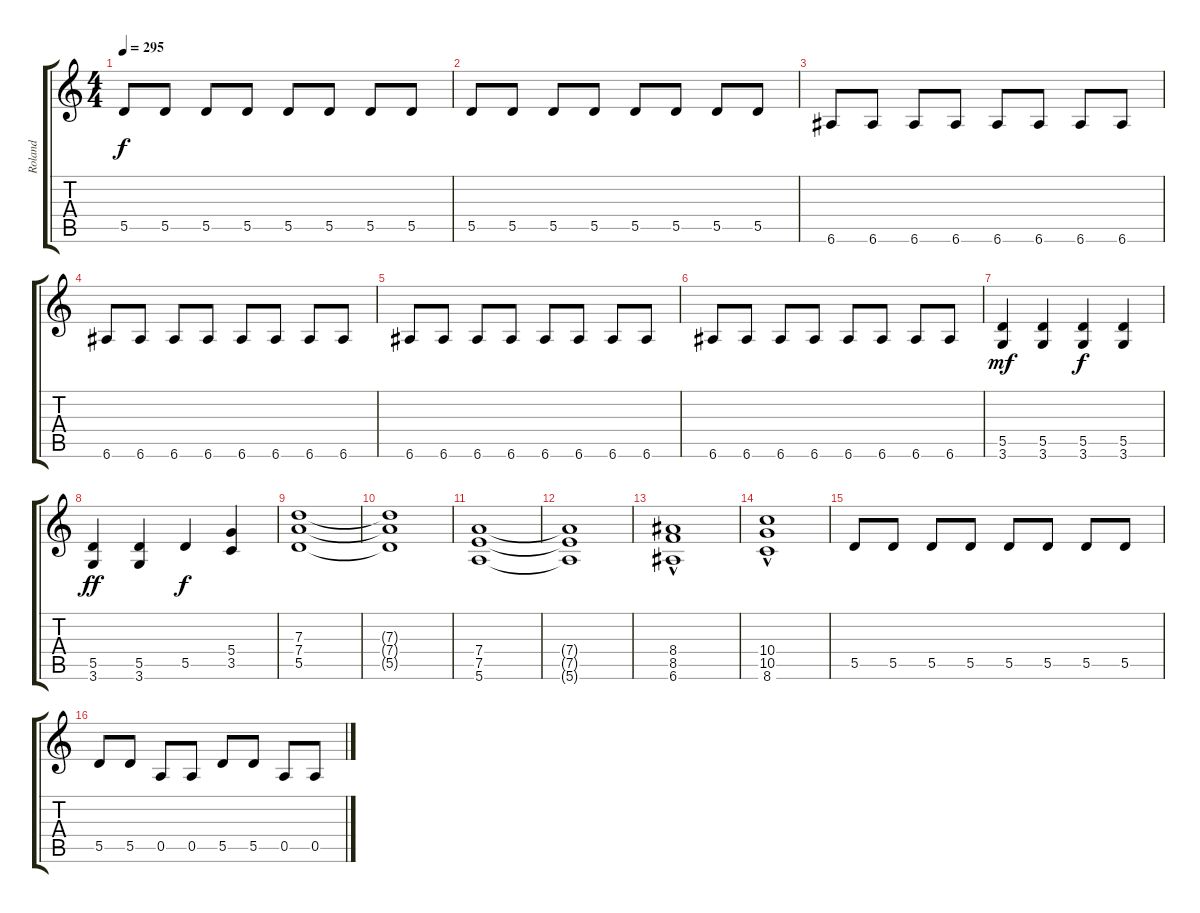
\track ("Roland" "Roland") {instrument overdrivenguitar}
\staff {score tabs}
\tuning (E4 B3 G3 D3 A2 E2) {hide}
\ts (4 4)
\tempo 295
\clef g2
\ks c
5.5.8{dy f} 5.5.8 5.5.8 5.5.8 5.5.8 5.5.8 5.5.8 5.5.8 |
5.5.8 5.5.8 5.5.8 5.5.8 5.5.8 5.5.8 5.5.8 5.5.8 |
6.6.8 6.6.8 6.6.8 6.6.8 6.6.8 6.6.8 6.6.8 6.6.8 |
6.6.8 6.6.8 6.6.8 6.6.8 6.6.8 6.6.8 6.6.8 6.6.8 |
6.6.8 6.6.8 6.6.8 6.6.8 6.6.8 6.6.8 6.6.8 6.6.8 |
6.6.8 6.6.8 6.6.8 6.6.8 6.6.8 6.6.8 6.6.8 6.6.8 |
(5.5 3.6).4{dy mf} (5.5 3.6).4 (5.5 3.6).4{dy f} (5.5 3.6).4 |
(5.5 3.6).4{dy ff} (5.5 3.6).4 5.5.4{dy f} (5.4 3.5).4 |
(7.3 7.4 5.5).1 |
(7.3{t} 7.4{t} 5.5{t}).1 |
(7.4 7.5 5.6).1 |
(7.4{t} 7.5{t} 5.6{t}).1 |
(8.4 8.5{hac} 6.6).1 |
(10.4{hac} 10.5{hac} 8.6).1 |
5.5.8 5.5.8 5.5.8 5.5.8 5.5.8 5.5.8 5.5.8 5.5.8 |
5.5.8 5.5.8 0.5.8 0.5.8 5.5.8 5.5.8 0.5.8 0.5.8
